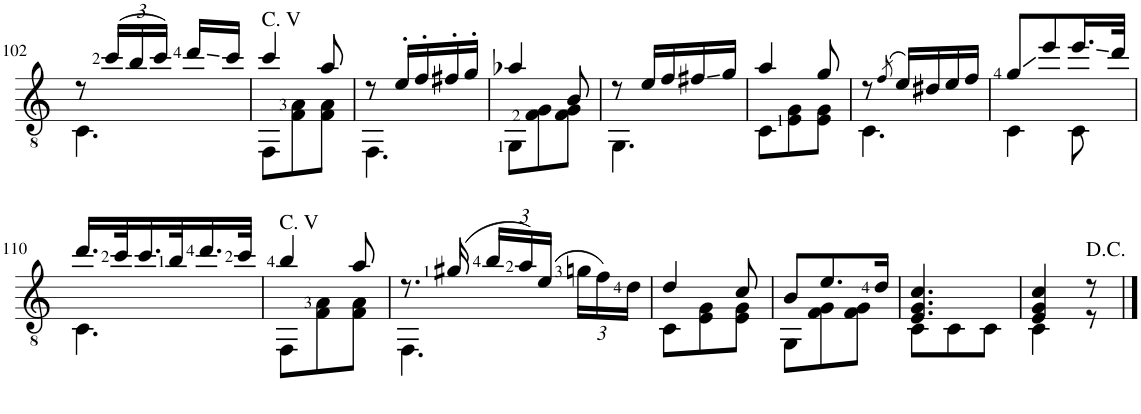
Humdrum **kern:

**kern
*part1
*staff1
*I"Guitar
*I'Guit.
!!LO:PB:g=z
*clefGv2
*Trd-7c-12
*k[]
*M3/8
=102
*^
8r	4.C\
*Xbrackettup	*
(24cc/LL	.
24b/	.
24cc/JJ)	.
16dd/LL	.
16cc/JJ	.
=103	=103
!LO:TX:a:t=C. V	!
4cc/	8FF\L
.	8F\ 8A\
8a/	8F\ 8A\J
=104	=104
8r	4.FF\
16e'/LL	.
16f'/	.
16f#X'/	.
16g'/JJ	.
=105	=105
4a-X/	8GG\L
.	8F\ 8G\
8B/	8F\ 8G\J
=106	=106
8r	4.GG\
16e/LL	.
16f/	.
16f#X/	.
16g/JJ	.
=107	=107
4a/	8C\L
.	8E\ 8G\
8g/	8E\ 8G\J
=108	=108
8r	4.C\
(8qf/	.
16e/LL)	.
16d#X/	.
16e/	.
16f/JJ	.
=109	=109
8g/L	4C\
8ee/	.
16.ee/L	8C\
32dd/JJk	.
!!LO:LB:g=z	!!
=110	=110
16.dd/LL	4.C\
32cc/K	.
16.cc/	.
32b/K	.
16.dd/	.
32cc/JJk	.
=111	=111
!LO:TX:a:t=C. V	!
4b/	8FF\L
.	8F\ 8A\
8a/	8F\ 8A\J
=112	=112
8.r	4.FF\
(16g#X/	.
24b/LL	.
24a/)	.
(24e/JJ	.
24gn\LL	8ryy
24f\)	.
24d\JJ	.
=113	=113
4d/	8C\L
.	8E\ 8G\
8c/	8E\ 8G\J
=114	=114
8B/L	8GG\L
8.e/	8F\ 8G\
.	8F\ 8G\J
16d/Jk	.
=115	=115
4.E/ 4.G/ 4.c/	8C\L
.	8C\
.	8C\J
=116	=116
4E/ 4G/ 4c/	4C\
8r	8r
*v	*v
==
*-
